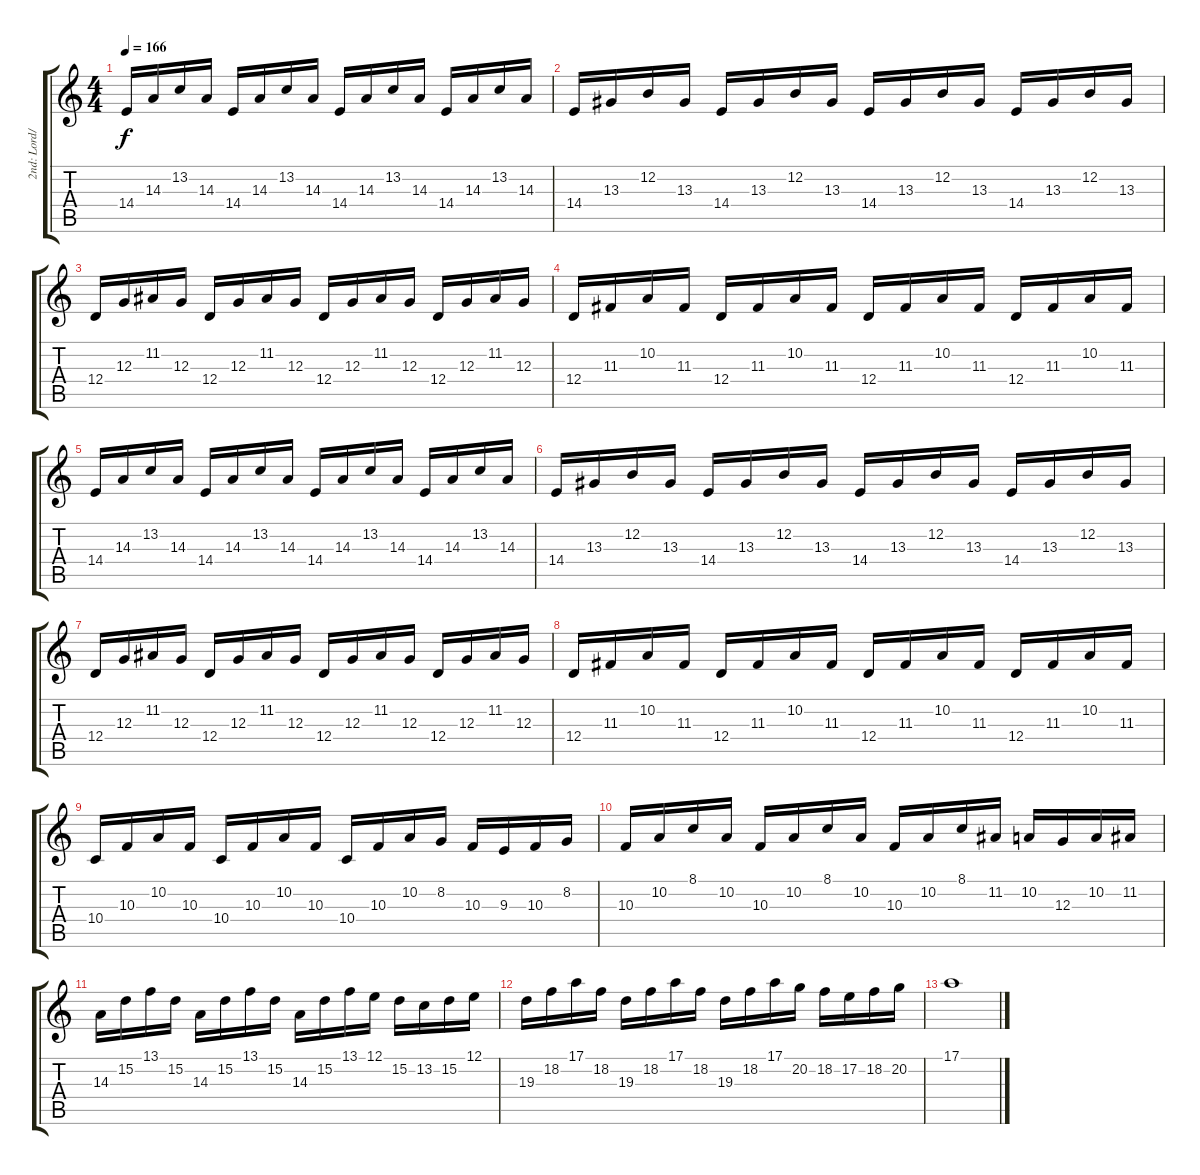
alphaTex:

\track ("2nd: Lord/Blackmore" "2nd: Lord/") {instrument rockorgan}
\staff {score tabs}
\tuning (E4 B3 G3 D3 A2 E2) {hide}
\ts (4 4)
\tempo 166
\clef g2
\ks c
14.4.16{dy f volume 12} 14.3.16 13.2.16 14.3.16 14.4.16 14.3.16 13.2.16 14.3.16 14.4.16 14.3.16 13.2.16 14.3.16 14.4.16 14.3.16 13.2.16 14.3.16 |
14.4.16 13.3.16 12.2.16 13.3.16 14.4.16 13.3.16 12.2.16 13.3.16 14.4.16 13.3.16 12.2.16 13.3.16 14.4.16 13.3.16 12.2.16 13.3.16 |
12.4.16 12.3.16 11.2.16 12.3.16 12.4.16 12.3.16 11.2.16 12.3.16 12.4.16 12.3.16 11.2.16 12.3.16 12.4.16 12.3.16 11.2.16 12.3.16 |
12.4.16 11.3.16 10.2.16 11.3.16 12.4.16 11.3.16 10.2.16 11.3.16 12.4.16 11.3.16 10.2.16 11.3.16 12.4.16 11.3.16 10.2.16 11.3.16 |
14.4.16 14.3.16 13.2.16 14.3.16 14.4.16 14.3.16 13.2.16 14.3.16 14.4.16 14.3.16 13.2.16 14.3.16 14.4.16 14.3.16 13.2.16 14.3.16 |
14.4.16 13.3.16 12.2.16 13.3.16 14.4.16 13.3.16 12.2.16 13.3.16 14.4.16 13.3.16 12.2.16 13.3.16 14.4.16 13.3.16 12.2.16 13.3.16 |
12.4.16 12.3.16 11.2.16 12.3.16 12.4.16 12.3.16 11.2.16 12.3.16 12.4.16 12.3.16 11.2.16 12.3.16 12.4.16 12.3.16 11.2.16 12.3.16 |
12.4.16 11.3.16 10.2.16 11.3.16 12.4.16 11.3.16 10.2.16 11.3.16 12.4.16 11.3.16 10.2.16 11.3.16 12.4.16 11.3.16 10.2.16 11.3.16 |
10.4.16 10.3.16 10.2.16 10.3.16 10.4.16 10.3.16 10.2.16 10.3.16 10.4.16 10.3.16 10.2.16 8.2.16 10.3.16 9.3.16 10.3.16 8.2.16 |
10.3.16 10.2.16 8.1.16 10.2.16 10.3.16 10.2.16 8.1.16 10.2.16 10.3.16 10.2.16 8.1.16 11.2.16 10.2.16 12.3.16 10.2.16 11.2.16 |
14.3.16 15.2.16 13.1.16 15.2.16 14.3.16 15.2.16 13.1.16 15.2.16 14.3.16 15.2.16 13.1.16 12.1.16 15.2.16 13.2.16 15.2.16 12.1.16 |
19.3.16 18.2.16 17.1.16 18.2.16 19.3.16 18.2.16 17.1.16 18.2.16 19.3.16 18.2.16 17.1.16 20.2.16 18.2.16 17.2.16 18.2.16 20.2.16 |
17.1.1
